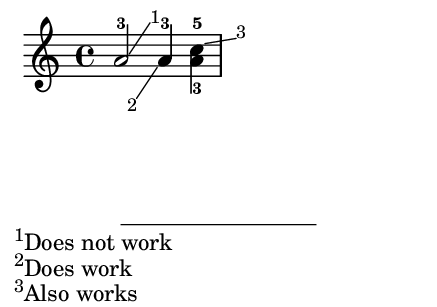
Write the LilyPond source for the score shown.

%% Generated by lilypond-book
%% Options: [exampleindent=10.16\mm,indent=0\mm,line-width=160\mm,papersize="a8landscape",quote]
\include "lilypond-book-preamble.ly"


% ****************************************************************
% Start cut-&-pastable-section
% ****************************************************************

#(ly:set-option 'eps-box-padding 3.000000)



\paper {
  #(set-paper-size "a8landscape")
  indent = 0\mm
  line-width = 160\mm
  % offset the left padding, also add 1mm as lilypond creates cropped
  % images with a little space on the right
  line-width = #(- line-width (* mm  3.000000) (* mm 1))
  line-width = 160\mm - 2.0 * 10.16\mm
  % offset the left padding, also add 1mm as lilypond creates cropped
  % images with a little space on the right
  line-width = #(- line-width (* mm  3.000000) (* mm 1))
}

\layout {
  
}




% ****************************************************************
% ly snippet:
% ****************************************************************
\sourcefileline 1473
\book {
  \header { tagline = ##f }
  \relative c'' {
    \footnote #'(2 . 3) "Does not work" <a-3>2 % これは動作しません
    <\footnote #'(-2 . -3) "Does work" a-3>4 % これは動作します
    <a-3 \footnote #'(3 . 1/2) "Also works" c-5>4 % これも動作します
  }
}



% ****************************************************************
% end ly snippet
% ****************************************************************
